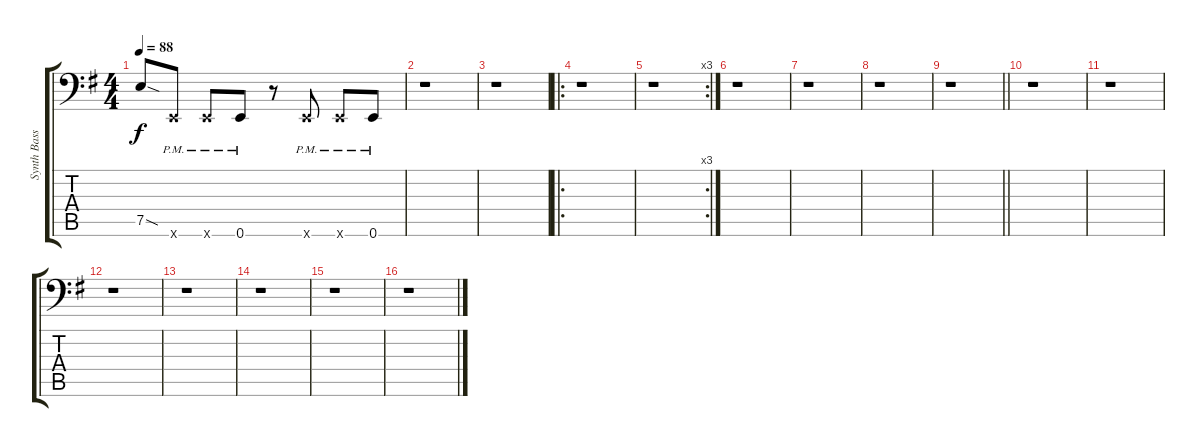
\track ("Synth Bass" "Synth Bass") {instrument slapbass1}
\staff {score tabs}
\tuning (E3 B2 G2 D2 A1 E1) {hide}
\ts (4 4)
\tempo 88
\clef f4
\ks g
7.5{sod}.8{dy f} 0.6{pm x}.8 0.6{pm x}.8 0.6{pm}.8 r.8 0.6{pm x}.8 0.6{pm x}.8 0.6{pm}.8 |
r.1 |
r.1 |
\ro
r.1 |
\rc 3
r.1 |
r.1 |
r.1 |
r.1 |
\barLineRight lightlight
r.1 |
r.1 |
r.1 |
r.1 |
r.1 |
r.1 |
r.1 |
r.1
